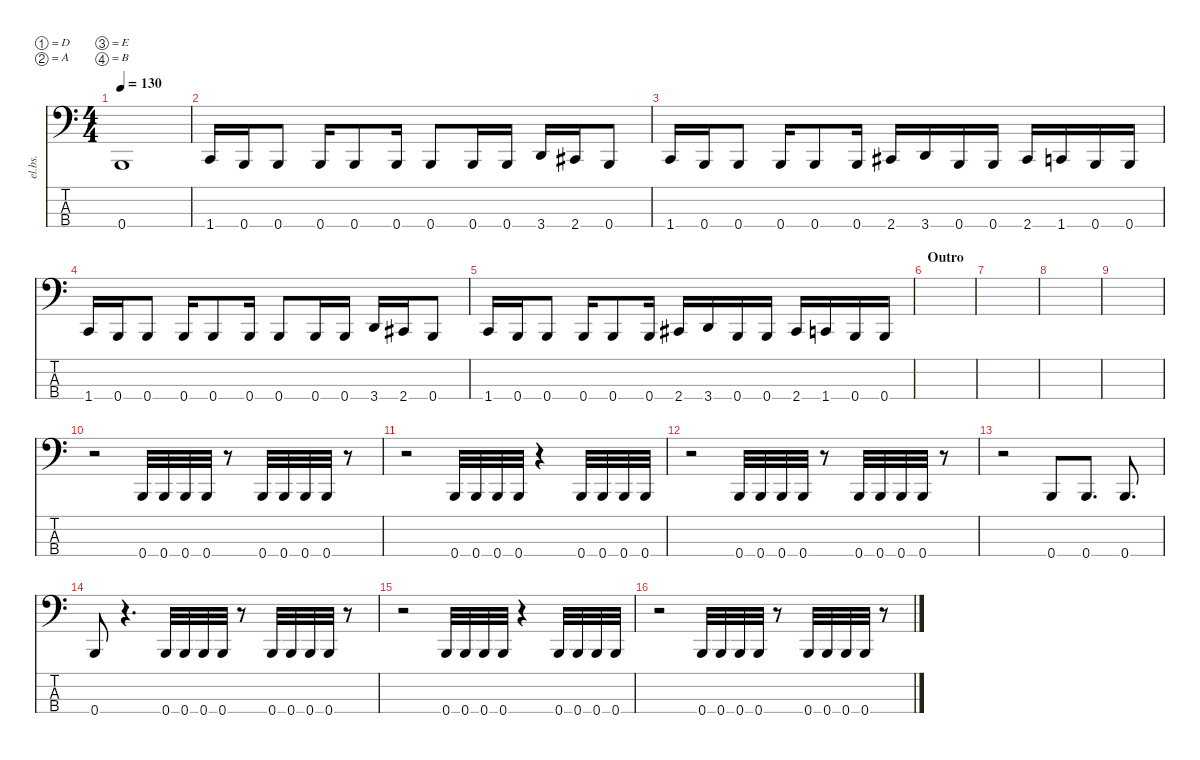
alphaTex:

\defaultSystemsLayout 4
\hideDynamics
\bracketExtendMode nobrackets
\track ("Electric Bass - Michal" "el.bs.") {instrument electricbassfinger}
\staff {score tabs}
\tuning (D2 A1 E1 B0)
\ts (4 4)
\tempo 130
\clef f4
\ks c
0.4{t}.1{dy mf} |
1.4.16 0.4.16 0.4.8 0.4.16 0.4.8 0.4.16 0.4.8 0.4.16 0.4.16 3.4.16 2.4{acc #}.16 0.4.8 |
1.4.16 0.4.16 0.4.8 0.4.16 0.4.8 0.4.16 2.4{acc #}.16 3.4.16 0.4.16 0.4.16 2.4{acc #}.16 1.4.16 0.4.16 0.4.16 |
1.4.16 0.4.16 0.4.8 0.4.16 0.4.8 0.4.16 0.4.8 0.4.16 0.4.16 3.4.16 2.4{acc #}.16 0.4.8 |
1.4.16 0.4.16 0.4.8 0.4.16 0.4.8 0.4.16 2.4{acc #}.16 3.4.16 0.4.16 0.4.16 2.4{acc #}.16 1.4.16 0.4.16 0.4.16 |
\section ("" "Outro")
|
|
|
|
r.2 0.4.32 0.4.32 0.4.32 0.4.32 r.8 0.4.32 0.4.32 0.4.32 0.4.32 r.8 |
r.2 0.4.32 0.4.32 0.4.32 0.4.32 r.4 0.4.32 0.4.32 0.4.32 0.4.32 |
r.2 0.4.32 0.4.32 0.4.32 0.4.32 r.8 0.4.32 0.4.32 0.4.32 0.4.32 r.8 |
r.2 0.4.8 0.4.8{d} 0.4.8{d} |
0.4.8 r.4{d} 0.4.32 0.4.32 0.4.32 0.4.32 r.8 0.4.32 0.4.32 0.4.32 0.4.32 r.8 |
r.2 0.4.32 0.4.32 0.4.32 0.4.32 r.4 0.4.32 0.4.32 0.4.32 0.4.32 |
r.2 0.4.32 0.4.32 0.4.32 0.4.32 r.8 0.4.32 0.4.32 0.4.32 0.4.32 r.8
